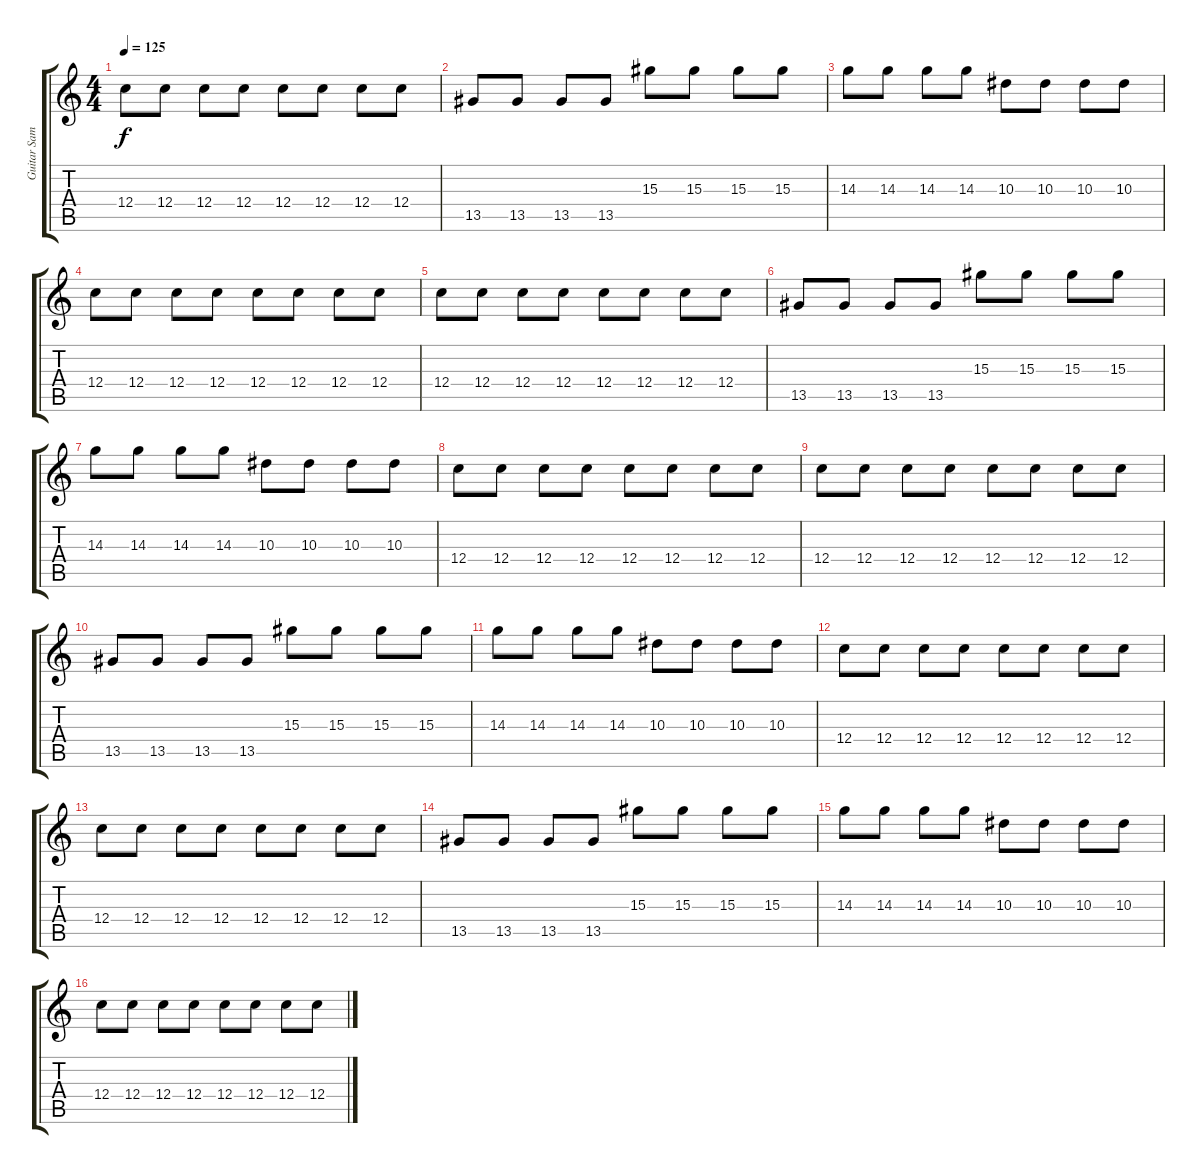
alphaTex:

\track ("Guitar Sample" "Guitar Sam") {instrument electricguitarjazz}
\staff {score tabs}
\tuning (D4 A3 F3 C3 G2 C2) {hide}
\ts (4 4)
\tempo 125
\clef g2
\ks c
12.4.8{dy f} 12.4.8 12.4.8 12.4.8 12.4.8 12.4.8 12.4.8 12.4.8 |
13.5.8 13.5.8 13.5.8 13.5.8 15.3.8 15.3.8 15.3.8 15.3.8 |
14.3.8 14.3.8 14.3.8 14.3.8 10.3.8 10.3.8 10.3.8 10.3.8 |
12.4.8 12.4.8 12.4.8 12.4.8 12.4.8 12.4.8 12.4.8 12.4.8 |
12.4.8 12.4.8 12.4.8 12.4.8 12.4.8 12.4.8 12.4.8 12.4.8 |
13.5.8 13.5.8 13.5.8 13.5.8 15.3.8 15.3.8 15.3.8 15.3.8 |
14.3.8 14.3.8 14.3.8 14.3.8 10.3.8 10.3.8 10.3.8 10.3.8 |
12.4.8 12.4.8 12.4.8 12.4.8 12.4.8 12.4.8 12.4.8 12.4.8 |
12.4.8 12.4.8 12.4.8 12.4.8 12.4.8 12.4.8 12.4.8 12.4.8 |
13.5.8 13.5.8 13.5.8 13.5.8 15.3.8 15.3.8 15.3.8 15.3.8 |
14.3.8 14.3.8 14.3.8 14.3.8 10.3.8 10.3.8 10.3.8 10.3.8 |
12.4.8 12.4.8 12.4.8 12.4.8 12.4.8 12.4.8 12.4.8 12.4.8 |
12.4.8 12.4.8 12.4.8 12.4.8 12.4.8 12.4.8 12.4.8 12.4.8 |
13.5.8 13.5.8 13.5.8 13.5.8 15.3.8 15.3.8 15.3.8 15.3.8 |
14.3.8 14.3.8 14.3.8 14.3.8 10.3.8 10.3.8 10.3.8 10.3.8 |
12.4.8 12.4.8 12.4.8 12.4.8 12.4.8 12.4.8 12.4.8 12.4.8
